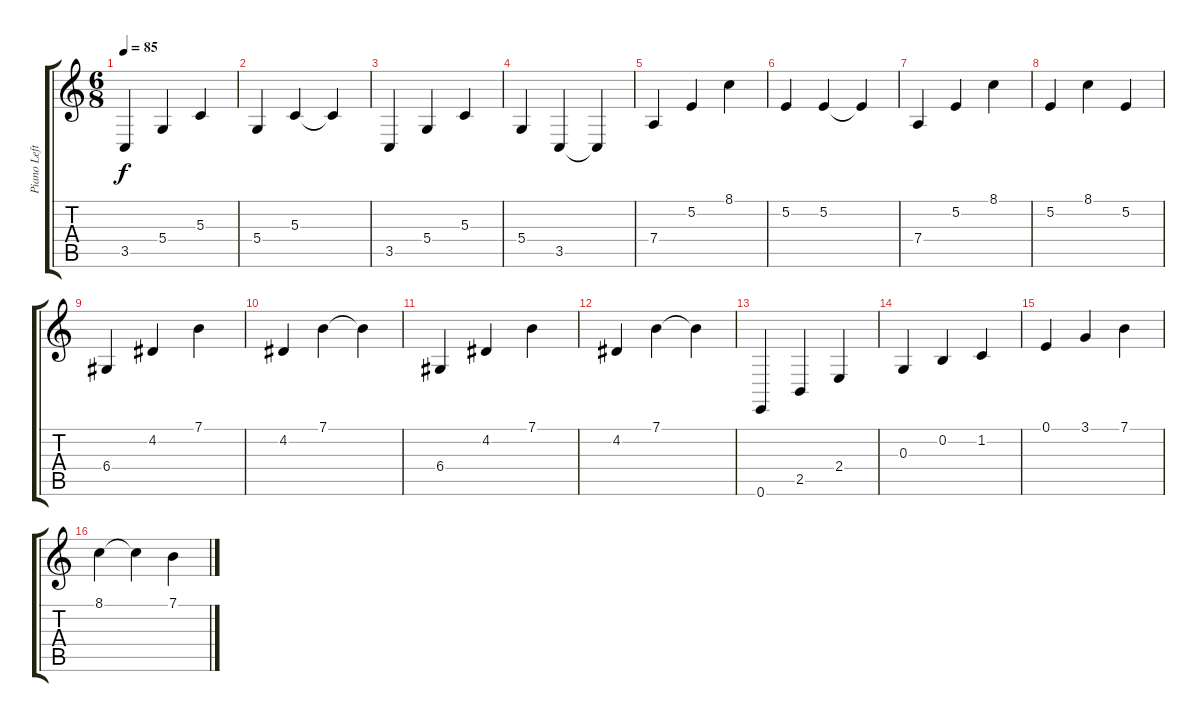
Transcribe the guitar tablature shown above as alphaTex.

\track ("Piano Left Hand" "Piano Left") {instrument brightacousticpiano}
\staff {score tabs}
\tuning (E4 B3 G3 D3 A2 E2) {hide}
\ts (6 8)
\tempo 85
\clef g2
\ks c
3.5.4{dy f} 5.4.4 5.3.4 |
5.4.4 5.3.4 5.3{t}.4 |
3.5.4 5.4.4 5.3.4 |
5.4.4 3.5.4 3.5{t}.4 |
7.4.4 5.2.4 8.1.4 |
5.2.4 5.2.4 5.2{t}.4 |
7.4.4 5.2.4 8.1.4 |
5.2.4 8.1.4 5.2.4 |
6.4.4 4.2.4 7.1.4 |
4.2.4 7.1.4 7.1{t}.4 |
6.4.4 4.2.4 7.1.4 |
4.2.4 7.1.4 7.1{t}.4 |
0.6.4 2.5.4 2.4.4 |
0.3.4 0.2.4 1.2.4 |
0.1.4 3.1.4 7.1.4 |
8.1.4 8.1{t}.4 7.1.4
